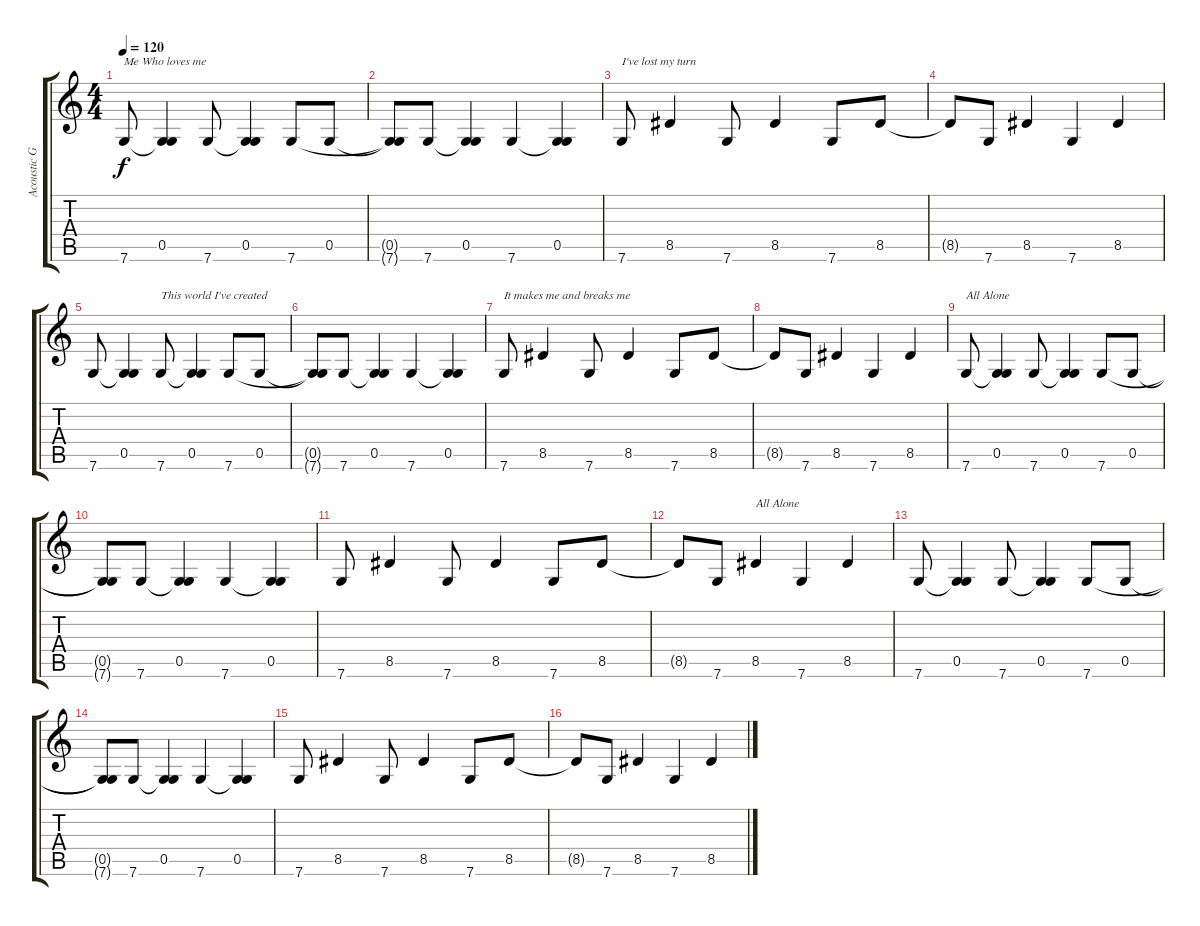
\track ("Acoustic Guitar" "Acoustic G") {instrument acousticguitarnylon}
\staff {score tabs}
\tuning (D4 A3 F3 C3 G2 C2) {hide}
\ts (4 4)
\tempo 120
\clef g2
\ks c
7.6.8{txt "Me Who loves me" dy f} (0.5 7.6{t}).4 7.6.8 (0.5 7.6{t}).4 7.6.8 0.5.8 |
(0.5{t} 7.6{t}).8 7.6.8 (0.5 7.6{t}).4 7.6.4 (0.5 7.6{t}).4 |
7.6.8{txt "I've lost my turn"} 8.5.4 7.6.8 8.5.4 7.6.8 8.5.8 |
8.5{t}.8 7.6.8 8.5.4 7.6.4 8.5.4 |
7.6.8 (0.5 7.6{t}).4 7.6.8{txt "This world I've created"} (0.5 7.6{t}).4 7.6.8 0.5.8 |
(0.5{t} 7.6{t}).8 7.6.8 (0.5 7.6{t}).4 7.6.4 (0.5 7.6{t}).4 |
7.6.8{txt "It makes me and breaks me"} 8.5.4 7.6.8 8.5.4 7.6.8 8.5.8 |
8.5{t}.8 7.6.8 8.5.4 7.6.4 8.5.4 |
7.6.8{txt "All Alone"} (0.5 7.6{t}).4 7.6.8 (0.5 7.6{t}).4 7.6.8 0.5.8 |
(0.5{t} 7.6{t}).8 7.6.8 (0.5 7.6{t}).4 7.6.4 (0.5 7.6{t}).4 |
7.6.8 8.5.4 7.6.8 8.5.4 7.6.8 8.5.8 |
8.5{t}.8 7.6.8 8.5.4{txt "All Alone"} 7.6.4 8.5.4 |
7.6.8 (0.5 7.6{t}).4 7.6.8 (0.5 7.6{t}).4 7.6.8 0.5.8 |
(0.5{t} 7.6{t}).8 7.6.8 (0.5 7.6{t}).4 7.6.4 (0.5 7.6{t}).4 |
7.6.8 8.5.4 7.6.8 8.5.4 7.6.8 8.5.8 |
8.5{t}.8 7.6.8 8.5.4 7.6.4 8.5.4
